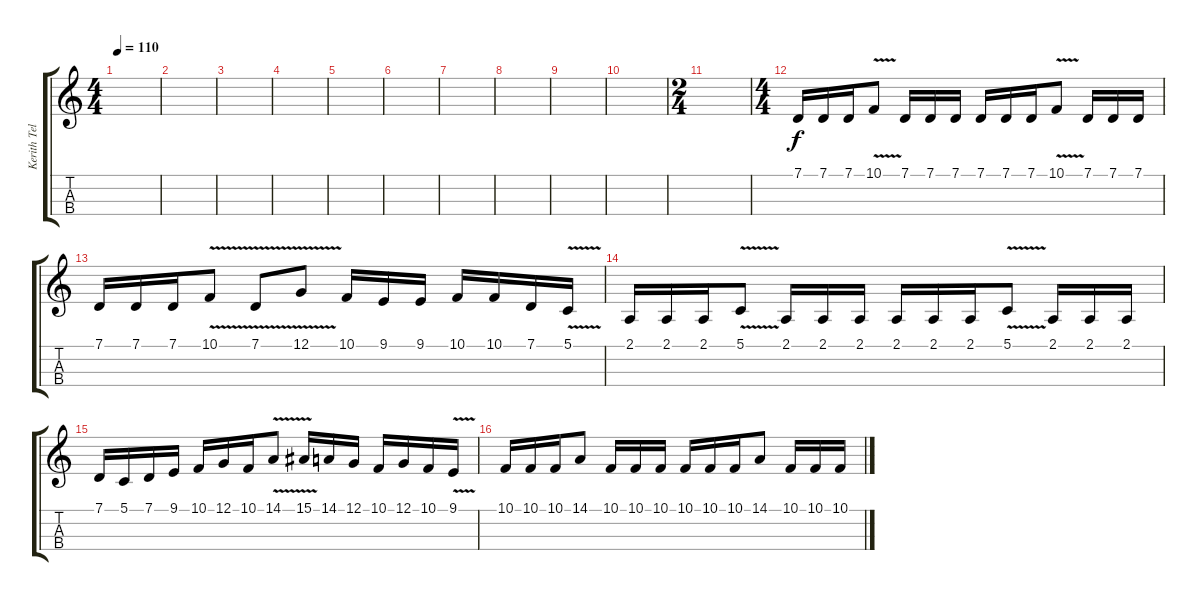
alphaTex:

\track ("Kerith Telestai-Violin" "Kerith Tel") {instrument violin}
\staff {score tabs}
\tuning (G3 C3 G2 C2) {hide}
\ts (4 4)
\tempo 110
\clef g2
\ks c
|
|
|
|
|
|
|
|
|
|
\ts (2 4)
|
\ts (4 4)
7.1.16{dy f} 7.1.16 7.1.16 10.1{v}.8 7.1.16 7.1.16 7.1.16 7.1.16 7.1.16 7.1.16 10.1{v}.8 7.1.16 7.1.16 7.1.16 |
7.1.16 7.1.16 7.1.16 10.1{v}.8 7.1{v}.8 12.1{v}.8 10.1.16 9.1.16 9.1.16 10.1.16 10.1.16 7.1.16 5.1{v}.16 |
2.1.16 2.1.16 2.1.16 5.1{v}.8 2.1.16 2.1.16 2.1.16 2.1.16 2.1.16 2.1.16 5.1{v}.8 2.1.16 2.1.16 2.1.16 |
7.1.16 5.1.16 7.1.16 9.1.16 10.1.16 12.1.16 10.1.16 14.1{v}.8 15.1{v}.16 14.1.16 12.1.16 10.1.16 12.1.16 10.1.16 9.1{v}.16 |
10.1.16 10.1.16 10.1.16 14.1.8 10.1.16 10.1.16 10.1.16 10.1.16 10.1.16 10.1.16 14.1.8 10.1.16 10.1.16 10.1.16
